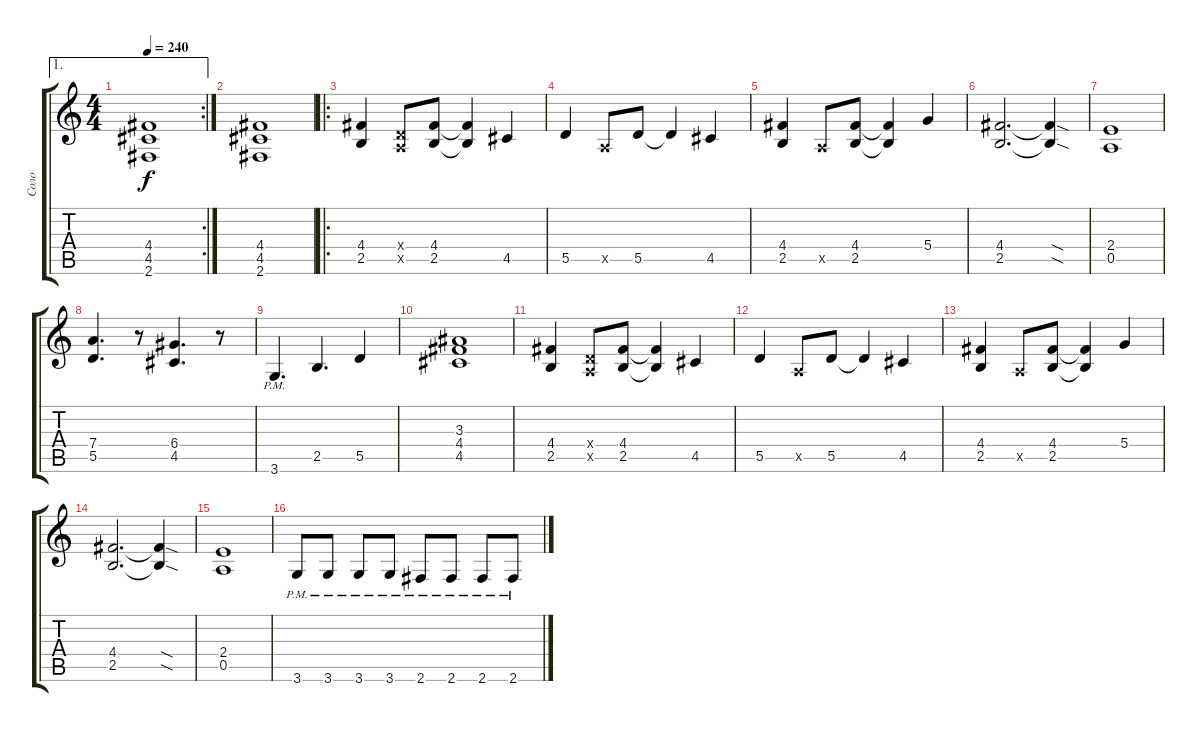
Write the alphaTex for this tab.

\track ("Соло" "Соло") {instrument distortionguitar}
\staff {score tabs}
\tuning (E4 B3 G3 D3 A2 E2) {hide}
\ae 1
\rc 2
\ts (4 4)
\tempo 240
\clef g2
\ks c
(4.4 4.5 2.6).1{dy f} |
(4.4 4.5 2.6).1 |
\ro
(4.4 2.5).4 (0.4{x} 0.5{x}).8 (4.4 2.5).8 (4.4{t} 2.5{t}).4 4.5.4 |
5.5.4 0.5{x}.8 5.5.8 5.5{t}.4 4.5.4 |
(4.4 2.5).4 0.5{x}.8 (4.4 2.5).8 (4.4{t} 2.5{t}).4 5.4.4 |
(4.4 2.5).2{d} (4.4{sod t} 2.5{sod t}).4 |
(2.4 0.5).1 |
(7.4 5.5).4{d} r.8 (6.4 4.5).4{d} r.8 |
3.6{pm}.4{d} 2.5.4{d} 5.5.4 |
(3.3 4.4 4.5).1 |
(4.4 2.5).4 (0.4{x} 0.5{x}).8 (4.4 2.5).8 (4.4{t} 2.5{t}).4 4.5.4 |
5.5.4 0.5{x}.8 5.5.8 5.5{t}.4 4.5.4 |
(4.4 2.5).4 0.5{x}.8 (4.4 2.5).8 (4.4{t} 2.5{t}).4 5.4.4 |
(4.4 2.5).2{d} (4.4{sod t} 2.5{sod t}).4 |
(2.4 0.5).1 |
3.6{pm}.8 3.6{pm}.8 3.6{pm}.8 3.6{pm}.8 2.6{pm}.8 2.6{pm}.8 2.6{pm}.8 2.6{pm}.8
